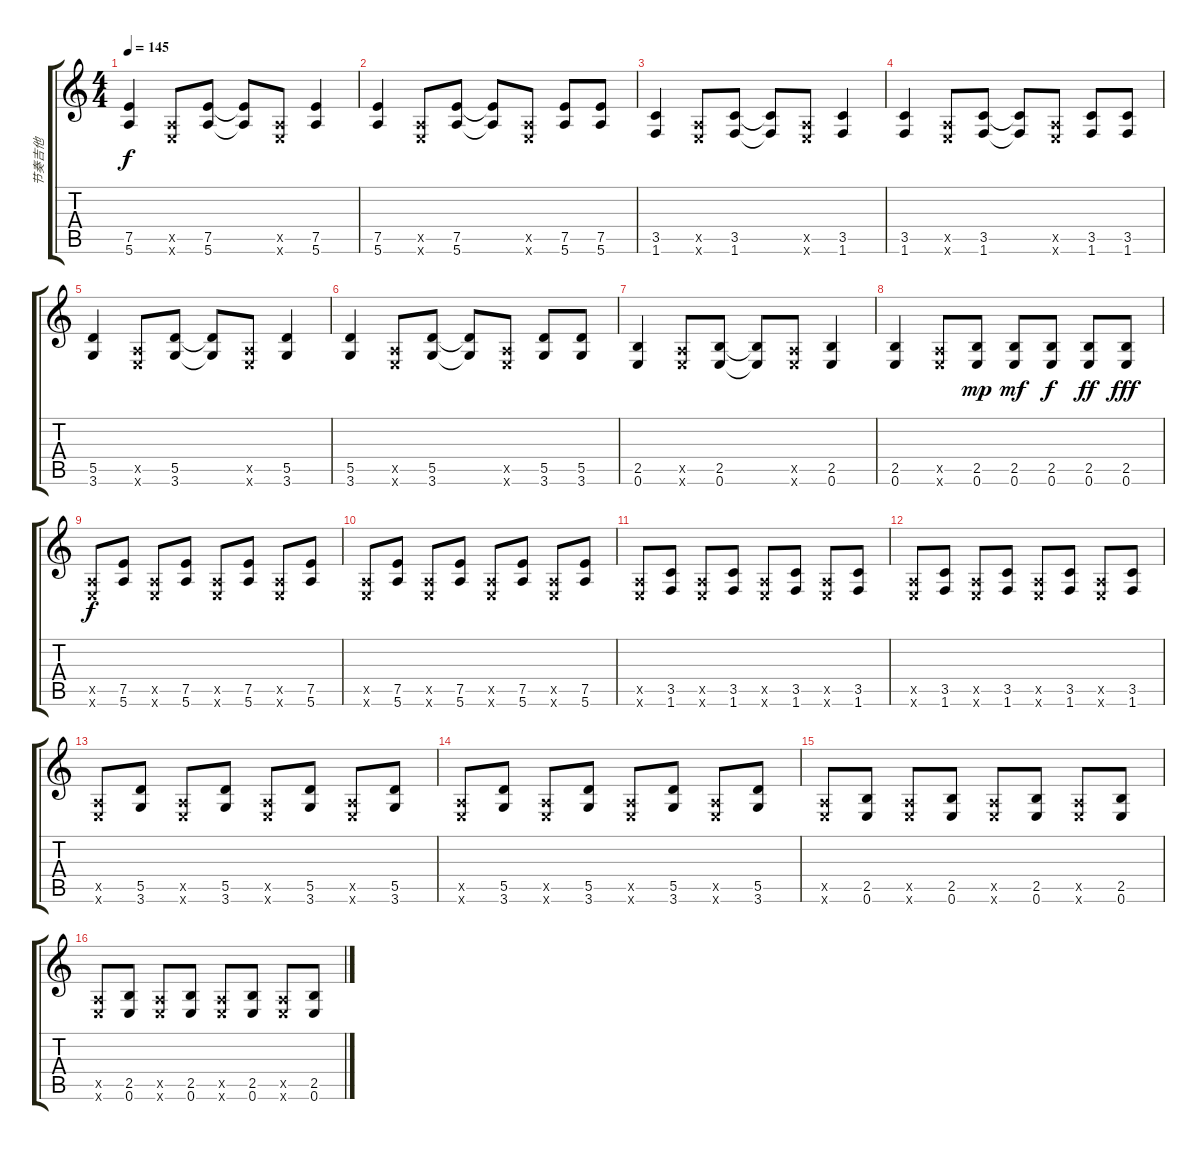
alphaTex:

\track ("节奏吉他" "节奏吉他") {instrument distortionguitar}
\staff {score tabs}
\tuning (E4 B3 G3 D3 A2 E2) {hide}
\ts (4 4)
\tempo 145
\clef g2
\ks c
(7.5 5.6).4{dy f} (0.5{x} 0.6{x}).8 (7.5 5.6).8 (7.5{t} 5.6{t}).8 (0.5{x} 0.6{x}).8 (7.5 5.6).4 |
(7.5 5.6).4 (0.5{x} 0.6{x}).8 (7.5 5.6).8 (7.5{t} 5.6{t}).8 (0.5{x} 0.6{x}).8 (7.5 5.6).8 (7.5 5.6).8 |
(3.5 1.6).4 (0.5{x} 0.6{x}).8 (3.5 1.6).8 (3.5{t} 1.6{t}).8 (0.5{x} 0.6{x}).8 (3.5 1.6).4 |
(3.5 1.6).4 (0.5{x} 0.6{x}).8 (3.5 1.6).8 (3.5{t} 1.6{t}).8 (0.5{x} 0.6{x}).8 (3.5 1.6).8 (3.5 1.6).8 |
(5.5 3.6).4 (0.5{x} 0.6{x}).8 (5.5 3.6).8 (5.5{t} 3.6{t}).8 (0.5{x} 0.6{x}).8 (5.5 3.6).4 |
(5.5 3.6).4 (0.5{x} 0.6{x}).8 (5.5 3.6).8 (5.5{t} 3.6{t}).8 (0.5{x} 0.6{x}).8 (5.5 3.6).8 (5.5 3.6).8 |
(2.5 0.6).4 (0.5{x} 0.6{x}).8 (2.5 0.6).8 (2.5{t} 0.6{t}).8 (0.5{x} 0.6{x}).8 (2.5 0.6).4 |
(2.5 0.6).4 (0.5{x} 0.6{x}).8 (2.5 0.6).8{dy mp} (2.5 0.6).8{dy mf} (2.5 0.6).8{dy f} (2.5 0.6).8{dy ff} (2.5 0.6).8{dy fff} |
(0.5{x} 0.6{x}).8{dy f} (7.5 5.6).8 (0.5{x} 0.6{x}).8 (7.5 5.6).8 (0.5{x} 0.6{x}).8 (7.5 5.6).8 (0.5{x} 0.6{x}).8 (7.5 5.6).8 |
(0.5{x} 0.6{x}).8 (7.5 5.6).8 (0.5{x} 0.6{x}).8 (7.5 5.6).8 (0.5{x} 0.6{x}).8 (7.5 5.6).8 (0.5{x} 0.6{x}).8 (7.5 5.6).8 |
(0.5{x} 0.6{x}).8 (3.5 1.6).8 (0.5{x} 0.6{x}).8 (3.5 1.6).8 (0.5{x} 0.6{x}).8 (3.5 1.6).8 (0.5{x} 0.6{x}).8 (3.5 1.6).8 |
(0.5{x} 0.6{x}).8 (3.5 1.6).8 (0.5{x} 0.6{x}).8 (3.5 1.6).8 (0.5{x} 0.6{x}).8 (3.5 1.6).8 (0.5{x} 0.6{x}).8 (3.5 1.6).8 |
(0.5{x} 0.6{x}).8 (5.5 3.6).8 (0.5{x} 0.6{x}).8 (5.5 3.6).8 (0.5{x} 0.6{x}).8 (5.5 3.6).8 (0.5{x} 0.6{x}).8 (5.5 3.6).8 |
(0.5{x} 0.6{x}).8 (5.5 3.6).8 (0.5{x} 0.6{x}).8 (5.5 3.6).8 (0.5{x} 0.6{x}).8 (5.5 3.6).8 (0.5{x} 0.6{x}).8 (5.5 3.6).8 |
(0.5{x} 0.6{x}).8 (2.5 0.6).8 (0.5{x} 0.6{x}).8 (2.5 0.6).8 (0.5{x} 0.6{x}).8 (2.5 0.6).8 (0.5{x} 0.6{x}).8 (2.5 0.6).8 |
(0.5{x} 0.6{x}).8 (2.5 0.6).8 (0.5{x} 0.6{x}).8 (2.5 0.6).8 (0.5{x} 0.6{x}).8 (2.5 0.6).8 (0.5{x} 0.6{x}).8 (2.5 0.6).8
